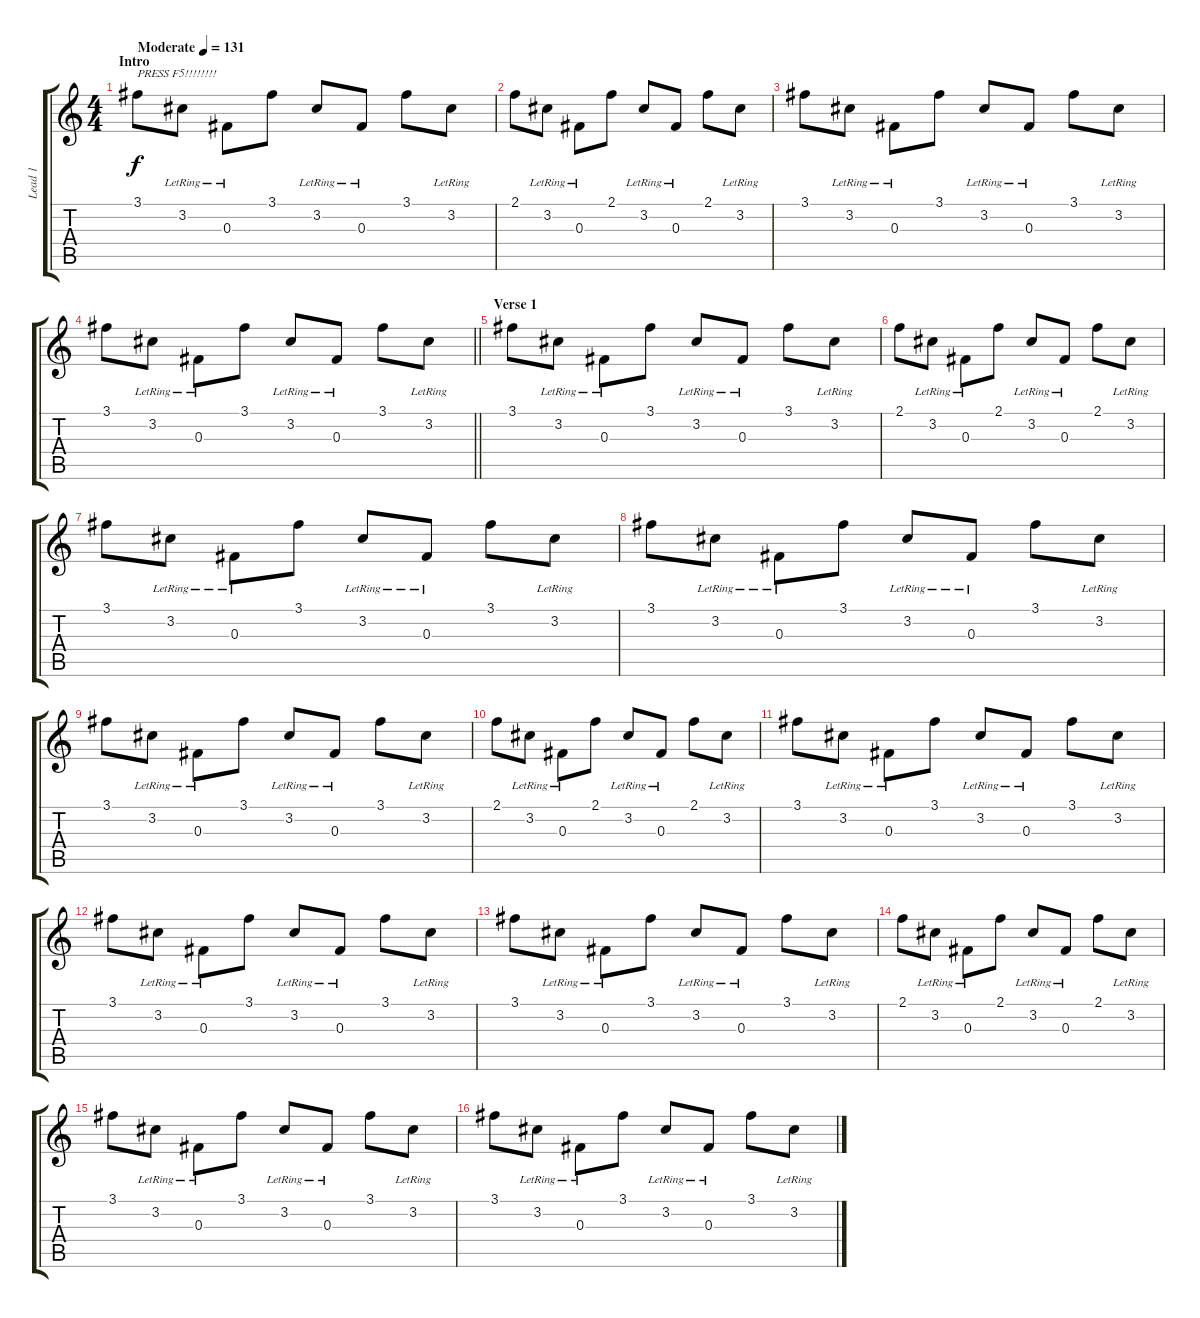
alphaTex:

\track ("Lead 1 " "Lead 1 ") {instrument electricguitarclean}
\staff {score tabs}
\tuning (Eb4 Bb3 Gb3 Db3 Ab2 Eb2) {hide}
\ts (4 4)
\section ("" "Intro")
\tempo (131 "Moderate")
\clef g2
\ks c
3.1.8{txt "PRESS F5!!!!!!!!" dy f instrument electricguitarclean} 3.2{lr}.8 0.3{lr}.8 3.1.8 3.2{lr}.8 0.3{lr}.8 3.1.8 3.2{lr}.8 |
2.1.8 3.2{lr}.8 0.3{lr}.8 2.1.8 3.2{lr}.8 0.3{lr}.8 2.1.8 3.2{lr}.8 |
3.1.8 3.2{lr}.8 0.3{lr}.8 3.1.8 3.2{lr}.8 0.3{lr}.8 3.1.8 3.2{lr}.8 |
\barLineRight lightlight
3.1.8 3.2{lr}.8 0.3{lr}.8 3.1.8 3.2{lr}.8 0.3{lr}.8 3.1.8 3.2{lr}.8 |
\section ("" "Verse 1")
3.1.8 3.2{lr}.8 0.3{lr}.8 3.1.8 3.2{lr}.8 0.3{lr}.8 3.1.8 3.2{lr}.8 |
2.1.8 3.2{lr}.8 0.3{lr}.8 2.1.8 3.2{lr}.8 0.3{lr}.8 2.1.8 3.2{lr}.8 |
3.1.8 3.2{lr}.8 0.3{lr}.8 3.1.8 3.2{lr}.8 0.3{lr}.8 3.1.8 3.2{lr}.8 |
3.1.8 3.2{lr}.8 0.3{lr}.8 3.1.8 3.2{lr}.8 0.3{lr}.8 3.1.8 3.2{lr}.8 |
3.1.8 3.2{lr}.8 0.3{lr}.8 3.1.8 3.2{lr}.8 0.3{lr}.8 3.1.8 3.2{lr}.8 |
2.1.8 3.2{lr}.8 0.3{lr}.8 2.1.8 3.2{lr}.8 0.3{lr}.8 2.1.8 3.2{lr}.8 |
3.1.8 3.2{lr}.8 0.3{lr}.8 3.1.8 3.2{lr}.8 0.3{lr}.8 3.1.8 3.2{lr}.8 |
3.1.8 3.2{lr}.8 0.3{lr}.8 3.1.8 3.2{lr}.8 0.3{lr}.8 3.1.8 3.2{lr}.8 |
3.1.8 3.2{lr}.8 0.3{lr}.8 3.1.8 3.2{lr}.8 0.3{lr}.8 3.1.8 3.2{lr}.8 |
2.1.8 3.2{lr}.8 0.3{lr}.8 2.1.8 3.2{lr}.8 0.3{lr}.8 2.1.8 3.2{lr}.8 |
3.1.8 3.2{lr}.8 0.3{lr}.8 3.1.8 3.2{lr}.8 0.3{lr}.8 3.1.8 3.2{lr}.8 |
3.1.8 3.2{lr}.8 0.3{lr}.8 3.1.8 3.2{lr}.8 0.3{lr}.8 3.1.8 3.2{lr}.8
